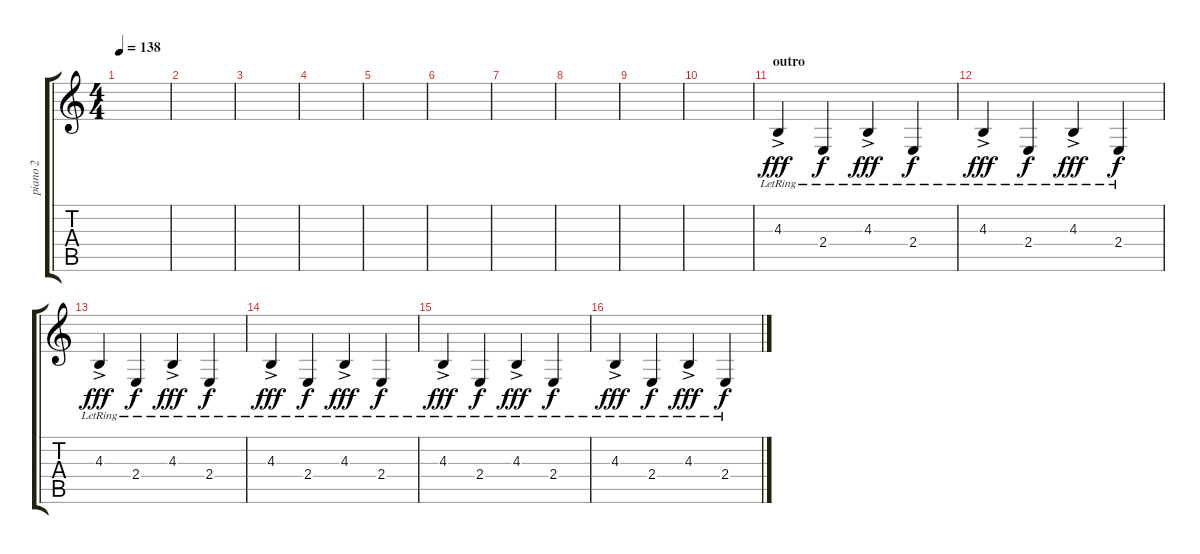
\track ("piano 2" "piano 2") {instrument brightacousticpiano}
\staff {score tabs}
\tuning (E4 B3 G3 D3 A2 E2) {hide}
\ts (4 4)
\tempo 138
\clef g2
\ks c
|
|
|
|
|
|
|
|
|
|
\section ("" "outro")
4.3{ac lr}.4{dy fff volume 14} 2.4{lr}.4{dy f} 4.3{ac lr}.4{dy fff} 2.4{lr}.4{dy f} |
4.3{ac lr}.4{dy fff} 2.4{lr}.4{dy f} 4.3{ac lr}.4{dy fff} 2.4{lr}.4{dy f} |
4.3{ac lr}.4{dy fff} 2.4{lr}.4{dy f} 4.3{ac lr}.4{dy fff} 2.4{lr}.4{dy f} |
4.3{ac lr}.4{dy fff} 2.4{lr}.4{dy f} 4.3{ac lr}.4{dy fff} 2.4{lr}.4{dy f} |
4.3{ac lr}.4{dy fff} 2.4{lr}.4{dy f} 4.3{ac lr}.4{dy fff} 2.4{lr}.4{dy f} |
4.3{ac lr}.4{dy fff} 2.4{lr}.4{dy f} 4.3{ac lr}.4{dy fff} 2.4{lr}.4{dy f}
